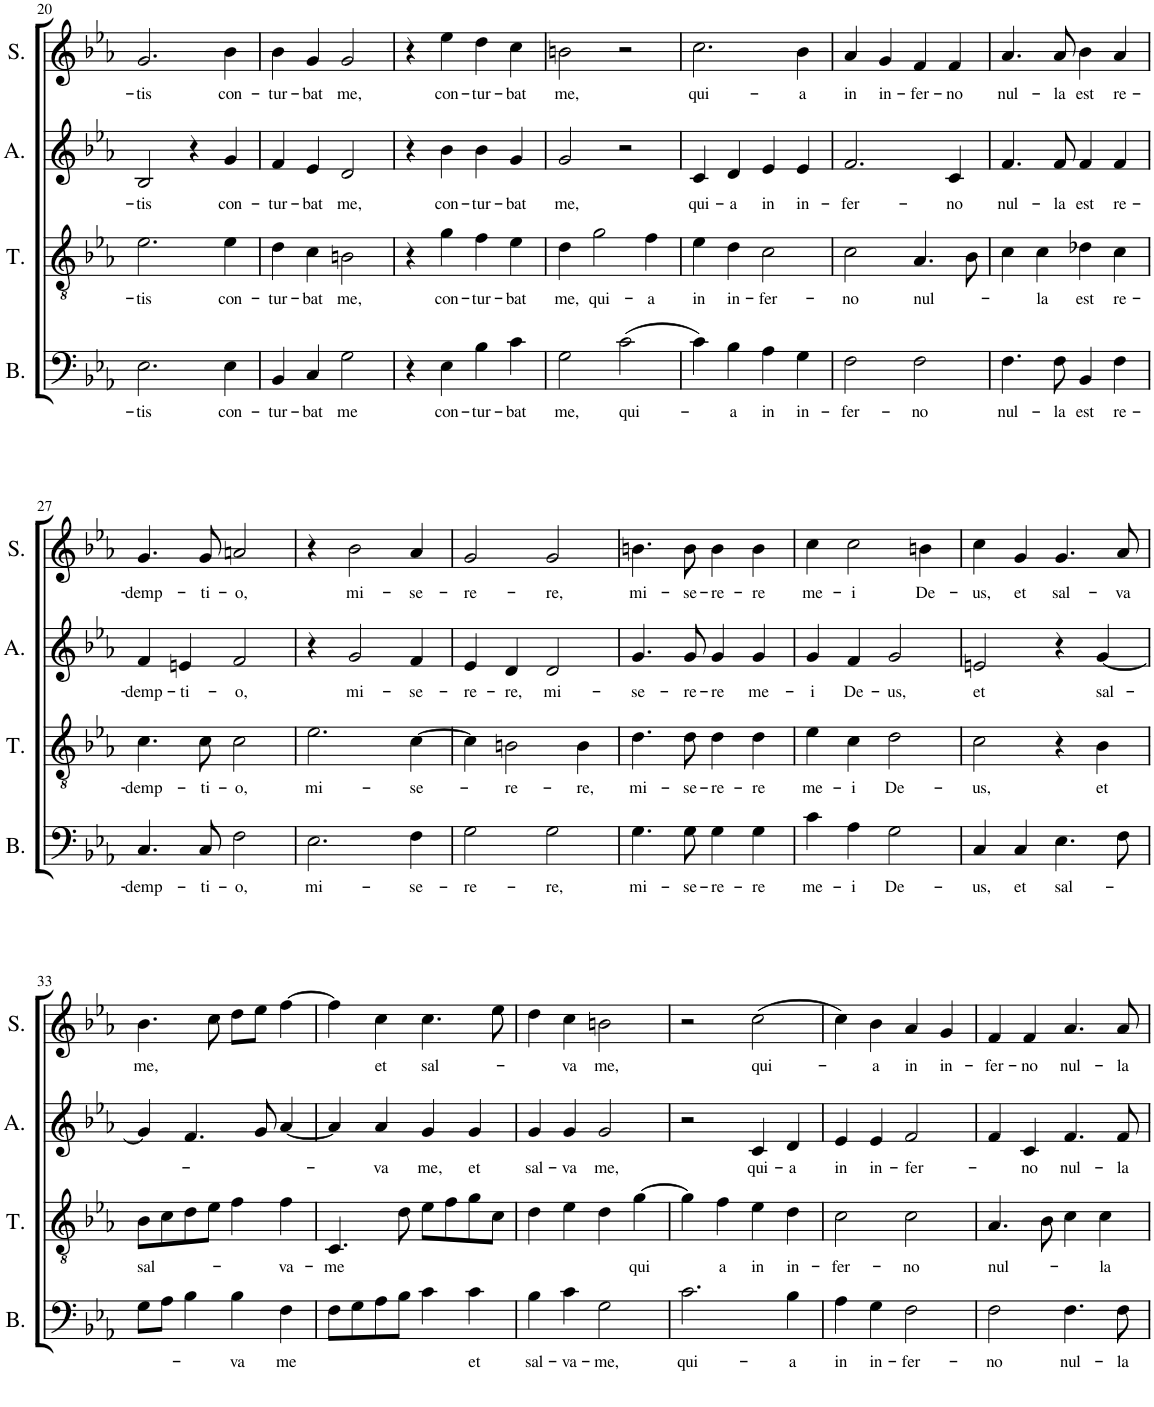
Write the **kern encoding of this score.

**kern	**text	**kern	**text	**kern	**text	**kern	**text
*part4	*part4	*part3	*part3	*part2	*part2	*part1	*part1
*staff4	*staff4	*staff3	*staff3	*staff2	*staff2	*staff1	*staff1
*I"Bass	*	*I"Tenor	*	*I"Alto	*	*I"Soprano	*
*I'B.	*	*I'T.	*	*I'A.	*	*I'S.	*
!!LO:PB:g=z
*clefF4	*	*clefGv2	*	*clefG2	*	*clefG2	*
*k[b-e-a-]	*	*k[b-e-a-]	*	*k[b-e-a-]	*	*k[b-e-a-]	*
*M2/2	*	*M2/2	*	*M2/2	*	*M2/2	*
=20	=20	=20	=20	=20	=20	=20	=20
!	!LO:LY:b	!	!LO:LY:b	!	!LO:LY:b	!	!LO:LY:b
2.E-\	-tis	2.e-\	-tis	2B-/	-tis	2.g/	-tis
.	.	.	.	4r	.	.	.
!	!LO:LY:b	!	!LO:LY:b	!	!LO:LY:b	!	!LO:LY:b
4E-\	con-	4e-\	con-	4g/	con-	4b-\	con-
=21	=21	=21	=21	=21	=21	=21	=21
!	!LO:LY:b	!	!LO:LY:b	!	!LO:LY:b	!	!LO:LY:b
4BB-/	-tur-	4d\	-tur-	4f/	-tur-	4b-\	-tur-
!	!LO:LY:b	!	!LO:LY:b	!	!LO:LY:b	!	!LO:LY:b
4C/	-bat	4c\	-bat	4e-/	-bat	4g/	-bat
!	!LO:LY:b	!	!LO:LY:b	!	!LO:LY:b	!	!LO:LY:b
2G\	me	2Bn\	me,	2d/	me,	2g/	me,
=22	=22	=22	=22	=22	=22	=22	=22
4r	.	4r	.	4r	.	4r	.
!	!LO:LY:b	!	!LO:LY:b	!	!LO:LY:b	!	!LO:LY:b
4E-\	con-	4g\	con-	4b-\	con-	4ee-\	con-
!	!LO:LY:b	!	!LO:LY:b	!	!LO:LY:b	!	!LO:LY:b
4B-\	-tur-	4f\	-tur-	4b-\	-tur-	4dd\	-tur-
!	!LO:LY:b	!	!LO:LY:b	!	!LO:LY:b	!	!LO:LY:b
4c\	-bat	4e-\	-bat	4g/	-bat	4cc\	-bat
=23	=23	=23	=23	=23	=23	=23	=23
!	!LO:LY:b	!	!LO:LY:b	!	!LO:LY:b	!	!LO:LY:b
2G\	me,	4d\	me,	2g/	me,	2bn\	me,
!	!	!	!LO:LY:b	!	!	!	!
.	.	2g\	qui-	.	.	.	.
!	!LO:LY:b	!	!	!	!	!	!
(2c\	qui-	.	.	2r	.	2r	.
!	!	!	!LO:LY:b	!	!	!	!
.	.	4f\	-a	.	.	.	.
=24	=24	=24	=24	=24	=24	=24	=24
!	!	!	!LO:LY:b	!	!LO:LY:b	!	!LO:LY:b
4c\)	.	4e-\	in	4c/	qui-	2.cc\	qui-
!	!LO:LY:b	!	!LO:LY:b	!	!LO:LY:b	!	!
4B-\	-a	4d\	in-	4d/	-a	.	.
!	!LO:LY:b	!	!LO:LY:b	!	!LO:LY:b	!	!
4A-\	in	2c\	-fer-	4e-/	in	.	.
!	!LO:LY:b	!	!	!	!LO:LY:b	!	!LO:LY:b
4G\	in-	.	.	4e-/	in-	4b-\	-a
=25	=25	=25	=25	=25	=25	=25	=25
!	!LO:LY:b	!	!LO:LY:b	!	!LO:LY:b	!	!LO:LY:b
2F\	-fer-	2c\	-no	2.f/	-fer-	4a-/	in
!	!	!	!	!	!	!	!LO:LY:b
.	.	.	.	.	.	4g/	in-
!	!LO:LY:b	!	!LO:LY:b	!	!	!	!LO:LY:b
2F\	-no	4.A-/	nul-	.	.	4f/	-fer-
!	!	!	!	!	!LO:LY:b	!	!LO:LY:b
.	.	.	.	4c/	-no	4f/	-no
.	.	8B-\	.	.	.	.	.
=26	=26	=26	=26	=26	=26	=26	=26
!	!LO:LY:b	!	!	!	!LO:LY:b	!	!LO:LY:b
4.F\	nul-	4c\	.	4.f/	nul-	4.a-/	nul-
!	!	!	!LO:LY:b	!	!	!	!
.	.	4c\	-la	.	.	.	.
!	!LO:LY:b	!	!	!	!LO:LY:b	!	!LO:LY:b
8F\	-la	.	.	8f/	-la	8a-/	-la
!	!LO:LY:b	!	!LO:LY:b	!	!LO:LY:b	!	!LO:LY:b
4BB-/	est	4d-X\	est	4f/	est	4b-\	est
!	!LO:LY:b	!	!LO:LY:b	!	!LO:LY:b	!	!LO:LY:b
4F\	re-	4c\	re-	4f/	re-	4a-/	re-
!!LO:LB:g=z
=27	=27	=27	=27	=27	=27	=27	=27
!	!LO:LY:b	!	!LO:LY:b	!	!LO:LY:b	!	!LO:LY:b
4.C/	-demp-	4.c\	-demp-	4f/	-demp-	4.g/	-demp-
!	!	!	!	!	!LO:LY:b	!	!
.	.	.	.	4en/	-ti-	.	.
!	!LO:LY:b	!	!LO:LY:b	!	!	!	!LO:LY:b
8C/	-ti-	8c\	-ti-	.	.	8g/	-ti-
!	!LO:LY:b	!	!LO:LY:b	!	!LO:LY:b	!	!LO:LY:b
2F\	-o,	2c\	-o,	2f/	-o,	2an/	-o,
=28	=28	=28	=28	=28	=28	=28	=28
!	!LO:LY:b	!	!LO:LY:b	!	!	!	!
2.E-\	mi-	2.e-\	mi-	4r	.	4r	.
!	!	!	!	!	!LO:LY:b	!	!LO:LY:b
.	.	.	.	2g/	mi-	2b-\	mi-
!	!LO:LY:b	!	!LO:LY:b	!	!LO:LY:b	!	!LO:LY:b
4F\	-se-	[4c\	-se-	4f/	-se-	4a-/	-se-
=29	=29	=29	=29	=29	=29	=29	=29
!	!LO:LY:b	!	!	!	!LO:LY:b	!	!LO:LY:b
2G\	-re-	4c\]	.	4e-/	-re-	2g/	-re-
!	!	!	!LO:LY:b	!	!LO:LY:b	!	!
.	.	2Bn\	-re-	4d/	-re,	.	.
!	!LO:LY:b	!	!	!	!LO:LY:b	!	!LO:LY:b
2G\	-re,	.	.	2d/	mi-	2g/	-re,
!	!	!	!LO:LY:b	!	!	!	!
.	.	4B\	-re,	.	.	.	.
=30	=30	=30	=30	=30	=30	=30	=30
!	!LO:LY:b	!	!LO:LY:b	!	!LO:LY:b	!	!LO:LY:b
4.G\	mi-	4.d\	mi-	4.g/	-se-	4.bn\	mi-
!	!LO:LY:b	!	!LO:LY:b	!	!LO:LY:b	!	!LO:LY:b
8G\	-se-	8d\	-se-	8g/	-re-	8b\	-se-
!	!LO:LY:b	!	!LO:LY:b	!	!LO:LY:b	!	!LO:LY:b
4G\	-re-	4d\	-re-	4g/	-re	4b\	-re-
!	!LO:LY:b	!	!LO:LY:b	!	!LO:LY:b	!	!LO:LY:b
4G\	-re	4d\	-re	4g/	me-	4b\	-re
=31	=31	=31	=31	=31	=31	=31	=31
!	!LO:LY:b	!	!LO:LY:b	!	!LO:LY:b	!	!LO:LY:b
4c\	me-	4e-\	me-	4g/	-i	4cc\	me-
!	!LO:LY:b	!	!LO:LY:b	!	!LO:LY:b	!	!LO:LY:b
4A-\	-i	4c\	-i	4f/	De-	2cc\	-i
!	!LO:LY:b	!	!LO:LY:b	!	!LO:LY:b	!	!
2G\	De-	2d\	De-	2g/	-us,	.	.
!	!	!	!	!	!	!	!LO:LY:b
.	.	.	.	.	.	4bn\	De-
=32	=32	=32	=32	=32	=32	=32	=32
!	!LO:LY:b	!	!LO:LY:b	!	!LO:LY:b	!	!LO:LY:b
4C/	-us,	2c\	-us,	2en/	et	4cc\	-us,
!	!LO:LY:b	!	!	!	!	!	!LO:LY:b
4C/	et	.	.	.	.	4g/	et
!	!LO:LY:b	!	!	!	!	!	!LO:LY:b
4.E-\	sal-	4r	.	4r	.	4.g/	sal-
!	!	!	!LO:LY:b	!	!LO:LY:b	!	!
.	.	4B-\	et	[4g/	sal-	.	.
!	!	!	!	!	!	!	!LO:LY:b
8F\	.	.	.	.	.	8a-/	-va
!!LO:LB:g=z
=33	=33	=33	=33	=33	=33	=33	=33
!	!	!	!LO:LY:b	!	!	!	!LO:LY:b
8G\L	.	8B-\L	sal-	4g/]	.	4.b-\	me,
8A-\J	.	8c\	.	.	.	.	.
4B-\	.	8d\	.	4.f/	.	.	.
.	.	8e-\J	.	.	.	8cc\	.
!	!LO:LY:b	!	!	!	!	!	!
4B-\	-va	4f\	.	.	.	8dd\L	.
.	.	.	.	8g/	.	8ee-\J	.
!	!LO:LY:b	!	!LO:LY:b	!	!	!	!
4F\	me	4f\	-va-	[4a-/	.	[4ff\	.
=34	=34	=34	=34	=34	=34	=34	=34
!	!	!	!LO:LY:b	!	!	!	!
8F\L	.	4.C/	-me	4a-/]	.	4ff\]	.
8G\	.	.	.	.	.	.	.
!	!	!	!	!	!LO:LY:b	!	!LO:LY:b
8A-\	.	.	.	4a-/	-va	4cc\	et
8B-\J	.	8d\	.	.	.	.	.
!	!	!	!	!	!LO:LY:b	!	!LO:LY:b
4c\	.	8e-\L	.	4g/	me,	4.cc\	sal-
.	.	8f\	.	.	.	.	.
!	!LO:LY:b	!	!	!	!LO:LY:b	!	!
4c\	et	8g\	.	4g/	et	.	.
.	.	8c\J	.	.	.	8ee-\	.
=35	=35	=35	=35	=35	=35	=35	=35
!	!LO:LY:b	!	!	!	!LO:LY:b	!	!
4B-\	sal-	4d\	.	4g/	sal-	4dd\	.
!	!LO:LY:b	!	!	!	!LO:LY:b	!	!LO:LY:b
4c\	-va-	4e-\	.	4g/	-va	4cc\	-va
!	!LO:LY:b	!	!	!	!LO:LY:b	!	!LO:LY:b
2G\	-me,	4d\	.	2g/	me,	2bn\	me,
!	!	!	!LO:LY:b	!	!	!	!
.	.	[4g\	qui	.	.	.	.
=36	=36	=36	=36	=36	=36	=36	=36
!	!LO:LY:b	!	!	!	!	!	!
2.c\	qui-	4g\]	.	2r	.	2r	.
!	!	!	!LO:LY:b	!	!	!	!
.	.	4f\	a	.	.	.	.
!	!	!	!LO:LY:b	!	!LO:LY:b	!	!LO:LY:b
.	.	4e-\	in	4c/	qui-	(2cc\	qui-
!	!LO:LY:b	!	!LO:LY:b	!	!LO:LY:b	!	!
4B-\	-a	4d\	in-	4d/	-a	.	.
=37	=37	=37	=37	=37	=37	=37	=37
!	!LO:LY:b	!	!LO:LY:b	!	!LO:LY:b	!	!
4A-\	in	2c\	-fer-	4e-/	in	4cc\)	.
!	!LO:LY:b	!	!	!	!LO:LY:b	!	!LO:LY:b
4G\	in-	.	.	4e-/	in-	4b-\	-a
!	!LO:LY:b	!	!LO:LY:b	!	!LO:LY:b	!	!LO:LY:b
2F\	-fer-	2c\	-no	2f/	-fer-	4a-/	in
!	!	!	!	!	!	!	!LO:LY:b
.	.	.	.	.	.	4g/	in-
=38	=38	=38	=38	=38	=38	=38	=38
!	!LO:LY:b	!	!LO:LY:b	!	!	!	!LO:LY:b
2F\	-no	4.A-/	nul-	4f/	.	4f/	-fer-
!	!	!	!	!	!LO:LY:b	!	!LO:LY:b
.	.	.	.	4c/	-no	4f/	-no
.	.	8B-\	.	.	.	.	.
!	!LO:LY:b	!	!	!	!LO:LY:b	!	!LO:LY:b
4.F\	nul-	4c\	.	4.f/	nul-	4.a-/	nul-
!	!	!	!LO:LY:b	!	!	!	!
.	.	4c\	-la	.	.	.	.
!	!LO:LY:b	!	!	!	!LO:LY:b	!	!LO:LY:b
8F\	-la	.	.	8f/	-la	8a-/	-la
=	=	=	=	=	=	=	=
*-	*-	*-	*-	*-	*-	*-	*-
